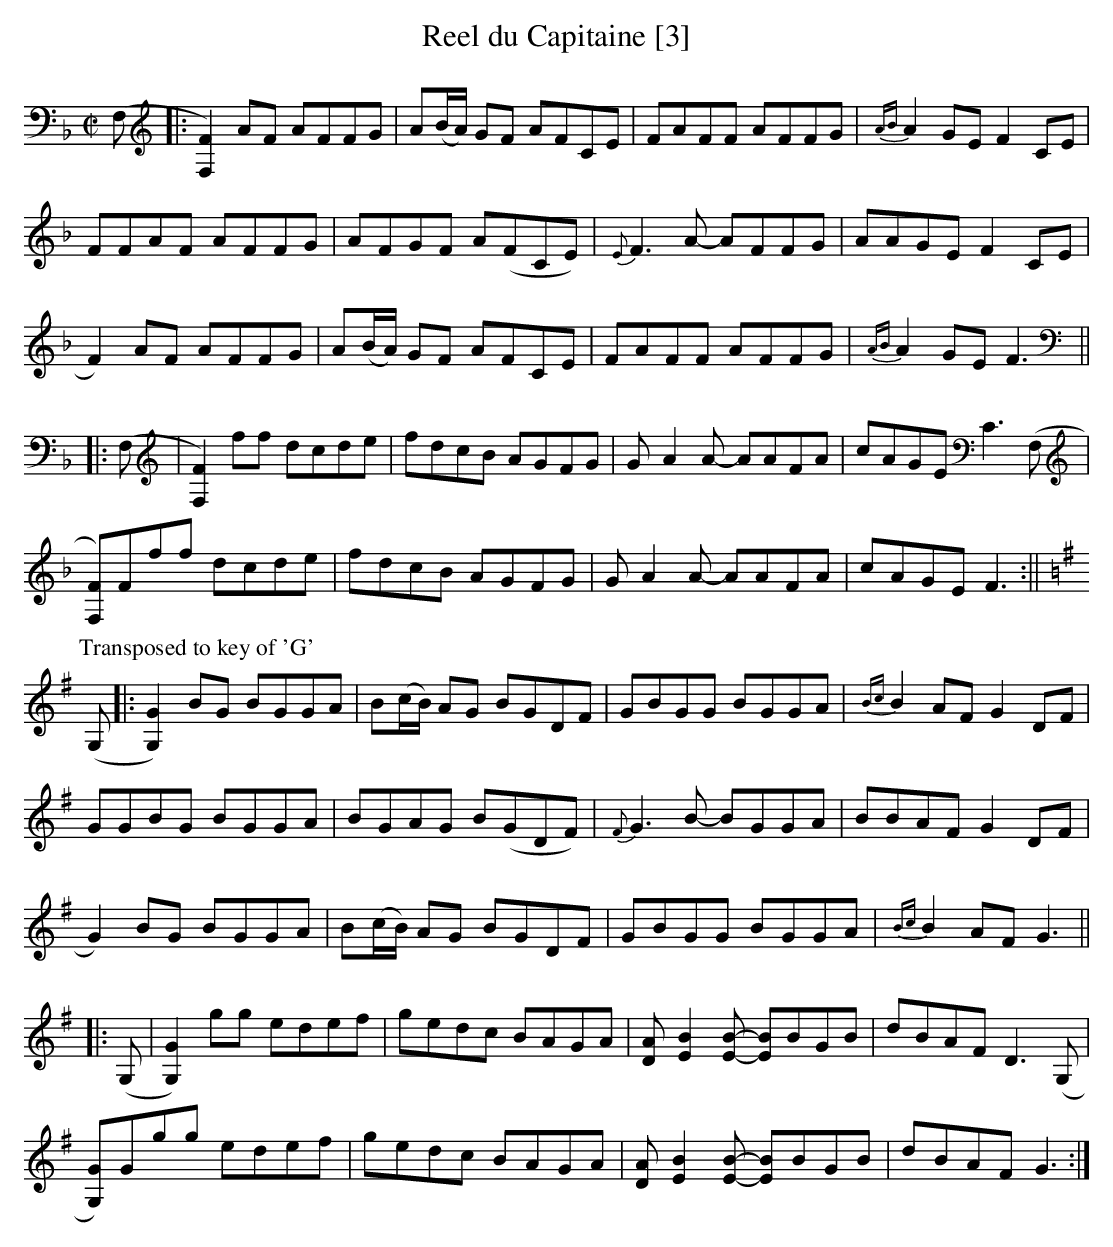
X:1
T:Reel du Capitaine [3]
M:C|
L:1/8
K:F
(F,|:[F,2F2])AF AFFG|A(B/A/) GF AFCE|FAFF AFFG|{AB}A2 GE F2CE|
FFAF AFFG|AFGF A(FCE)|{E}F3A- AFFG|AAGE F2CE|
F2)AF AFFG|A(B/A/) GF AFCE|FAFF AFFG|{AB}A2 GE F3||
|:(F,|[F,2F2])ff dcde|fdcB AGFG|G-A2A- AAFA|cAGE C3(F,|
[F,F])Fff dcde|fdcB AGFG|G-A2A- AAFA|cAGE F3:||
P:Transposed to key of 'G'
K:G
(G,|:[G,2G2])BG BGGA|B(c/B/) AG BGDF|GBGG BGGA|{Bc}B2 AF G2DF|
GGBG BGGA|BGAG B(GDF)|{F}G3B- BGGA|BBAF G2DF|
G2)BG BGGA|B(c/B/) AG BGDF|GBGG BGGA|{Bc}B2 AF G3||
|:(G,|[G,2G2])gg edef|gedc BAGA|[DA]-[E2B2][EB]- [EB]BGB|dBAF D3(G,|
[G,G])Ggg edef|gedc BAGA|[DA]-[E2B2][EB]- [EB]BGB|dBAF G3:|
